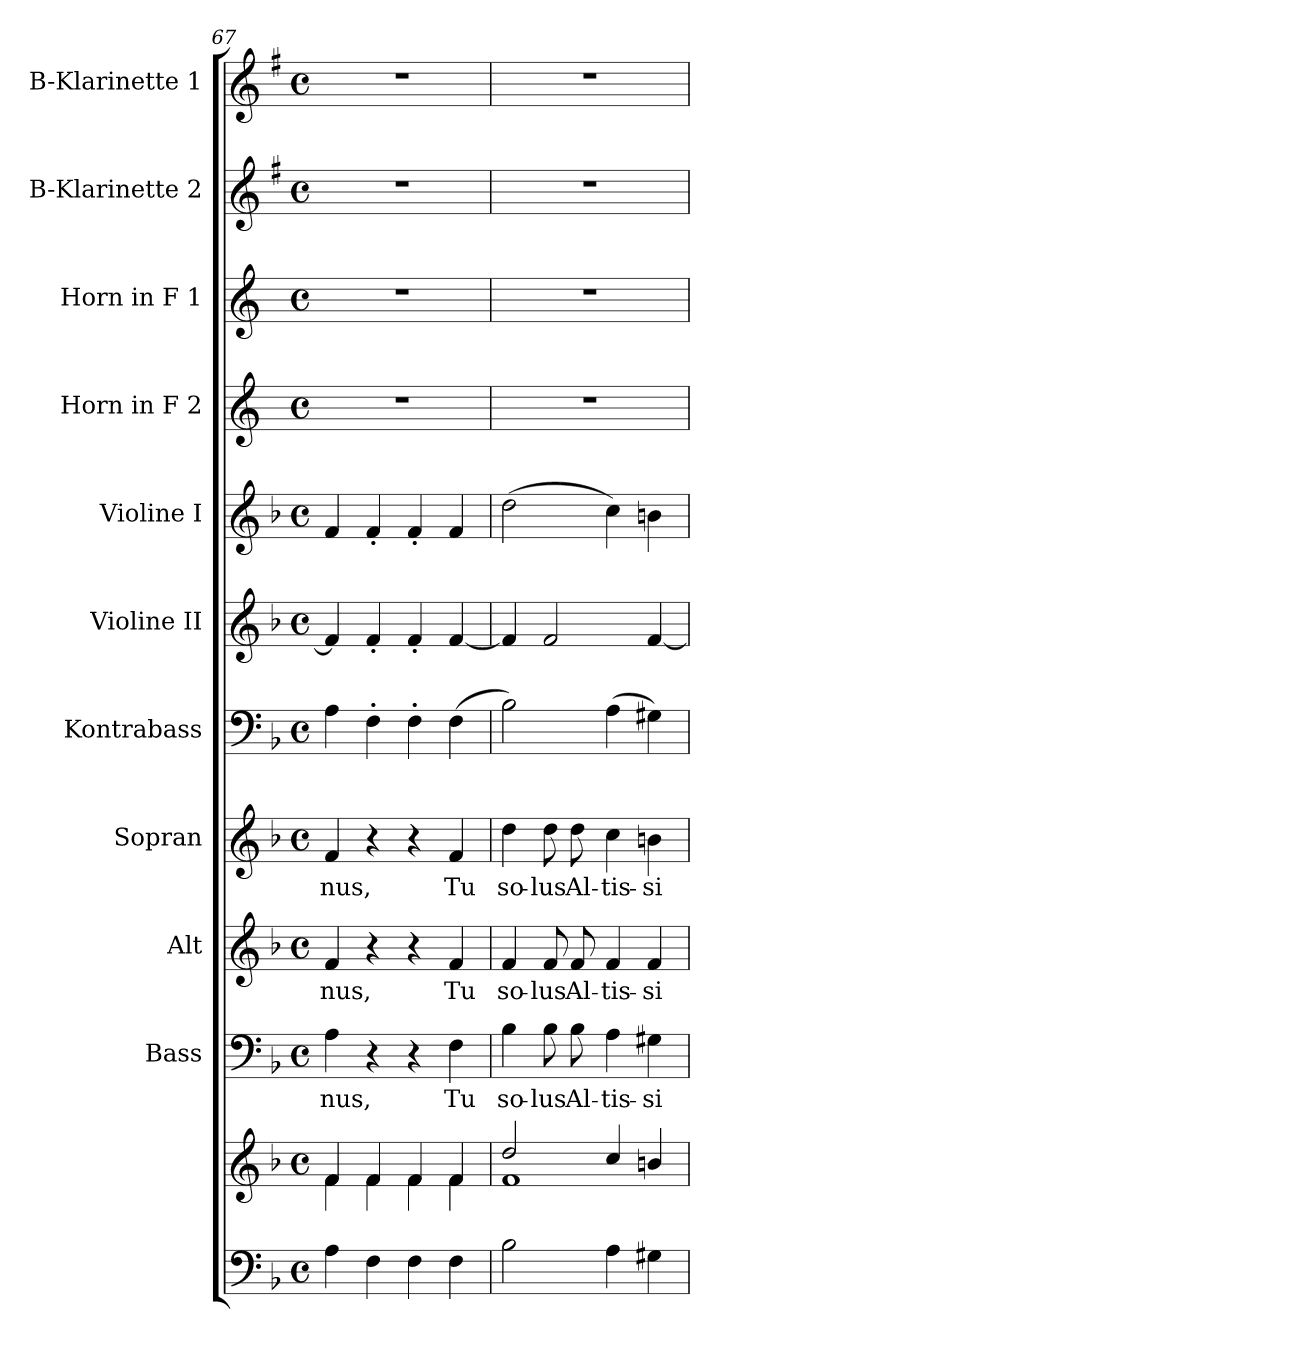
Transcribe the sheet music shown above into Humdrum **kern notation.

**kern	**kern	**kern	**text	**kern	**text	**kern	**text	**kern	**kern	**kern	**kern	**kern	**kern	**kern
*part11	*part11	*part10	*part10	*part9	*part9	*part8	*part8	*part7	*part6	*part5	*part4	*part3	*part2	*part1
*staff12	*staff11	*staff10	*staff10	*staff9	*staff9	*staff8	*staff8	*staff7	*staff6	*staff5	*staff4	*staff3	*staff2	*staff1
*	*	*I"Bass	*	*I"Alt	*	*I"Sopran	*	*I"Kontrabass	*I"Violine II	*I"Violine I	*I"Horn in F 2	*I"Horn in F 1	*I"B-Klarinette 2	*I"B-Klarinette 1
*	*	*I'B.	*	*I'A.	*	*I'S.	*	*I'Kb.	*I'Vl. II	*I'Vl. I	*	*	*I'B Kl. 2	*I'B Kl. 1
!!LO:PB:g=z
*clefF4	*clefG2	*clefF4	*	*clefG2	*	*clefG2	*	*clefF4	*clefG2	*clefG2	*clefG2	*clefG2	*clefG2	*clefG2
*	*	*	*	*	*	*	*	*ITrd7c12	*	*	*ITrd4c7	*ITrd4c7	*ITrd1c2	*ITrd1c2
*k[b-]	*k[b-]	*k[b-]	*	*k[b-]	*	*k[b-]	*	*k[b-]	*k[b-]	*k[b-]	*k[b-]	*k[b-]	*k[b-]	*k[b-]
*F:	*F:	*F:	*	*F:	*	*F:	*	*F:	*F:	*F:	*F:	*F:	*F:	*F:
*M4/4	*M4/4	*M4/4	*	*M4/4	*	*M4/4	*	*M4/4	*M4/4	*M4/4	*M4/4	*M4/4	*M4/4	*M4/4
*met(c)	*met(c)	*met(c)	*	*met(c)	*	*met(c)	*	*met(c)	*met(c)	*met(c)	*met(c)	*met(c)	*met(c)	*met(c)
=67	=67	=67	=67	=67	=67	=67	=67	=67	=67	=67	=67	=67	=67	=67
*	*^	*	*	*	*	*	*	*	*	*	*	*	*	*
!	!	!	!	!LO:LY:b	!	!LO:LY:b	!	!LO:LY:b	!	!	!	!	!	!	!
4A\	4f/	4f\	4A\	-nus,	4f/	-nus,	4f/	-nus,	4AA\	4f/]	4f/	1r	1r	1r	1r
4F\	4f/	4f\	4r	.	4r	.	4r	.	4FF'>\	4f'</	4f'</	.	.	.	.
4F\	4f/	4f\	4r	.	4r	.	4r	.	4FF'>\	4f'</	4f'</	.	.	.	.
!	!	!	!	!LO:LY:b	!	!LO:LY:b	!	!LO:LY:b	!	!	!	!	!	!	!
4F\	4f/	4f\	4F\	Tu	4f/	Tu	4f/	Tu	(>4FF\	[4f/	4f/	.	.	.	.
=68	=68	=68	=68	=68	=68	=68	=68	=68	=68	=68	=68	=68	=68	=68	=68
!	!	!	!	!LO:LY:b	!	!LO:LY:b	!	!LO:LY:b	!	!	!	!	!	!	!
2B-\	2dd/	1f	4B-\	so-	4f/	so-	4dd\	so-	2BB-\)	4f/]	(>2dd\	1r	1r	1r	1r
!	!	!	!	!LO:LY:b	!	!LO:LY:b	!	!LO:LY:b	!	!	!	!	!	!	!
.	.	.	8B-\	-lus	8f/	-lus	8dd\	-lus	.	2f/	.	.	.	.	.
!	!	!	!	!LO:LY:b	!	!LO:LY:b	!	!LO:LY:b	!	!	!	!	!	!	!
.	.	.	8B-\	Al-	8f/	Al-	8dd\	Al-	.	.	.	.	.	.	.
!	!	!	!	!LO:LY:b	!	!LO:LY:b	!	!LO:LY:b	!	!	!	!	!	!	!
4A\	4cc/	.	4A\	-tis-	4f/	-tis-	4cc\	-tis-	(>4AA\	.	4cc\)	.	.	.	.
!	!	!	!	!LO:LY:b	!	!LO:LY:b	!	!LO:LY:b	!	!	!	!	!	!	!
4G#X\	4bn/	.	4G#X\	-si-	4f/	-si-	4bn\	-si-	4GG#X\)	[4f/	4bn\	.	.	.	.
*	*v	*v	*	*	*	*	*	*	*	*	*	*	*	*	*
=	=	=	=	=	=	=	=	=	=	=	=	=	=	=
*-	*-	*-	*-	*-	*-	*-	*-	*-	*-	*-	*-	*-	*-	*-
